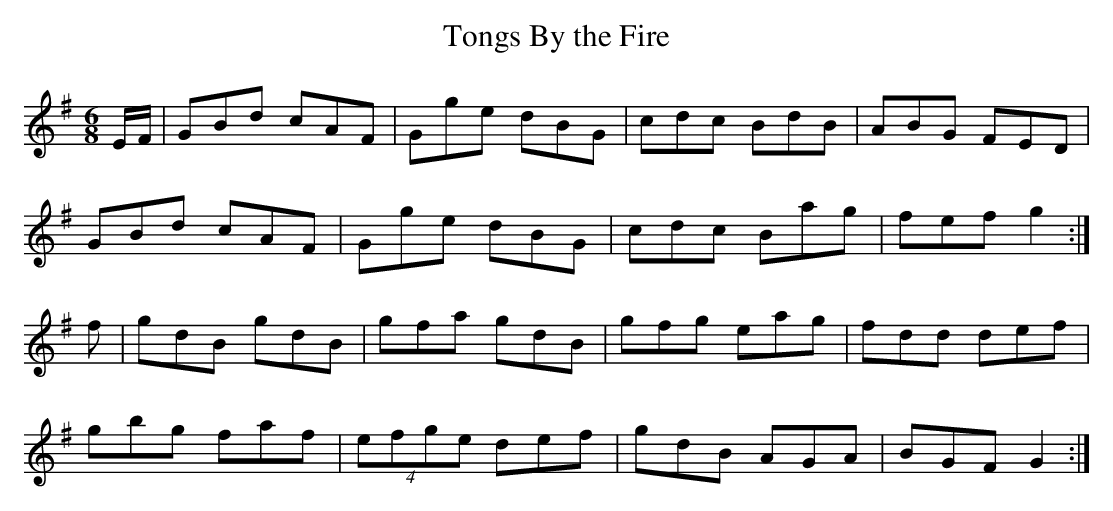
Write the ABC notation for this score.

X:1
T:Tongs By the Fire
M:6/8
L:1/8
K:G
E/2F/2|GBd cAF|Gge dBG|cdc BdB|ABG FED|
GBd cAF|Gge dBG|cdc Bag|fef g2:|
f|gdB gdB|gfa gdB|gfg eag|fdd def|
gbg faf|(4efge def|gdB AGA|BGF G2:|
